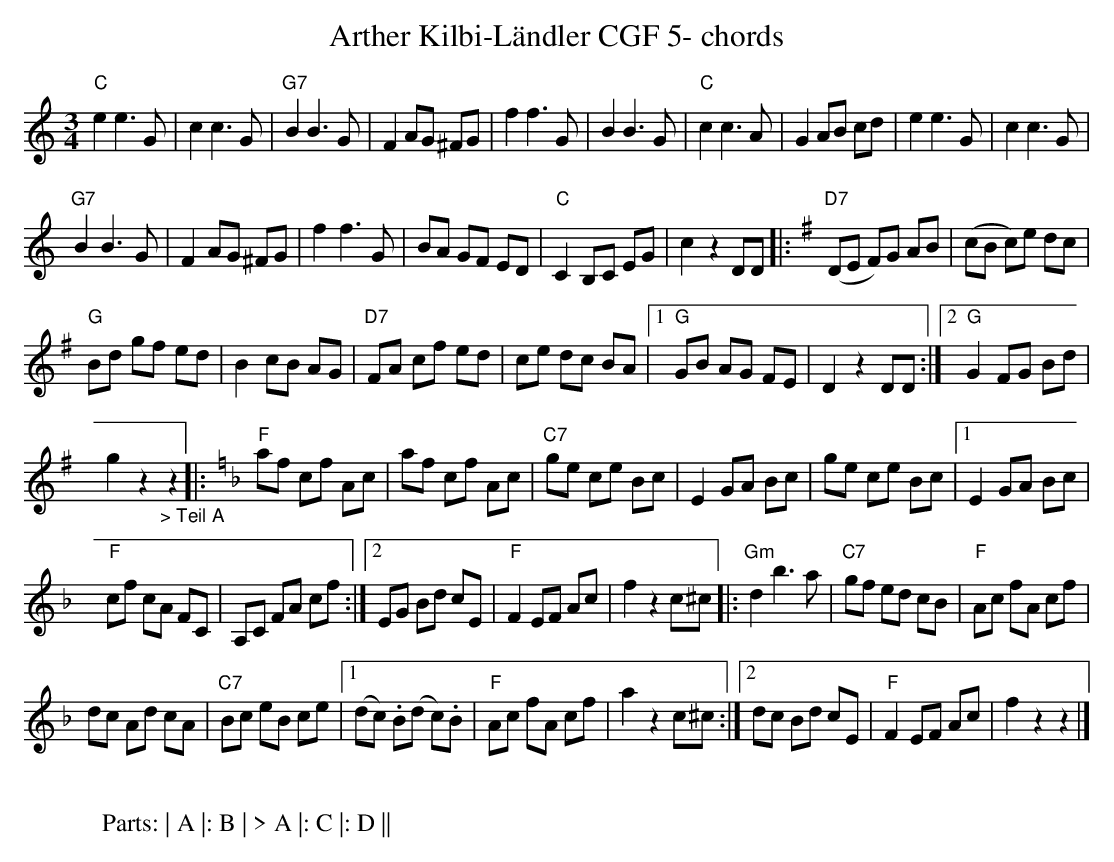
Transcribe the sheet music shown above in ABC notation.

X:1
T:Arther Kilbi-Ländler CGF 5- chords
M:3/4
L:1/8
K:Cmaj%%MIDI gchordon
"C"e2 e3G | c2 c3G | "G7"B2B3G | F2 AG ^FG | f2f3G | B2B3G | "C"c2c3A | G2 AB cd | e2e3G | c2c3G |
"G7"B2B3G | F2 AG ^FG | f2f3G | BA GF ED | "C"C2 B,C EG | c2z2 DD |: [K:Gmaj] ("D7"DE F)G AB | (cB c)e dc |
"G"Bd gf ed | B2 cB AG | "D7"FA cf ed | ce dc BA |1 "G"GB AG FE | D2z2DD :|2 "G"G2 FG Bd |
g2 z2"_> Teil A"z2 |: [K:Fmaj] "F"af cf Ac | af cf Ac | "C7"ge ce Bc | E2 GA Bc | ge ce Bc |1 E2 GA Bc |
"F"cf cA FC | A,C FA cf :|2 EG Bd cE | "F"F2 EF Ac | f2z2 c^c |: "Gm"d2b3a | "C7"gf ed cB | "F"Ac fA cf |
dc Ad cA | "C7"Bc eB ce |1 (dc) .B(d c).B | "F"Ac fA cf | a2 z2 c^c :|2 dc Bd cE | "F"F2EF Ac | f2 z2z2 |]
W:
W:Parts: | A |: B | > A |: C |: D ||
